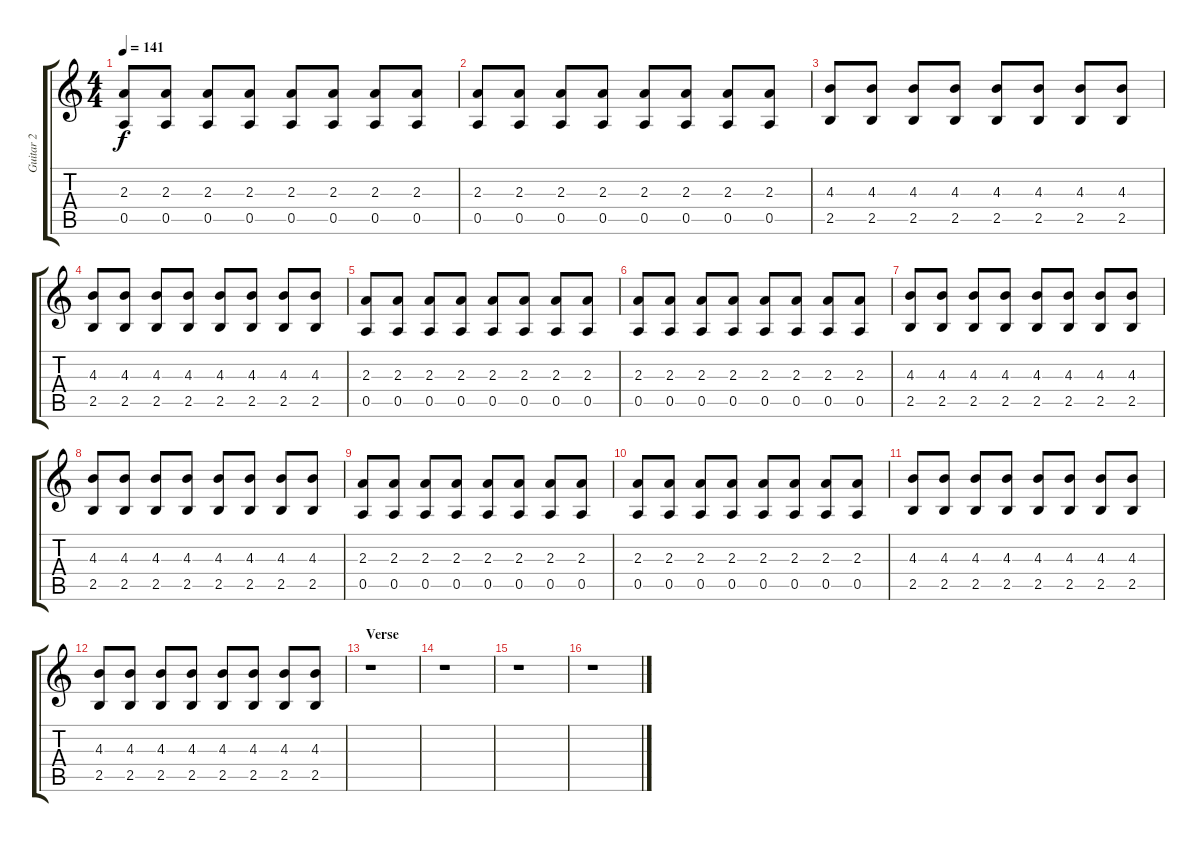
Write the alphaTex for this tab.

\track ("Guitar 2" "Guitar 2") {instrument electricguitarclean}
\staff {score tabs}
\tuning (E4 B3 G3 D3 A2 E2) {hide}
\ts (4 4)
\tempo 141
\clef g2
\ks c
(2.3 0.5).8{dy f} (2.3 0.5).8 (2.3 0.5).8 (2.3 0.5).8 (2.3 0.5).8 (2.3 0.5).8 (2.3 0.5).8 (2.3 0.5).8 |
(2.3 0.5).8 (2.3 0.5).8 (2.3 0.5).8 (2.3 0.5).8 (2.3 0.5).8 (2.3 0.5).8 (2.3 0.5).8 (2.3 0.5).8 |
(4.3 2.5).8 (4.3 2.5).8 (4.3 2.5).8 (4.3 2.5).8 (4.3 2.5).8 (4.3 2.5).8 (4.3 2.5).8 (4.3 2.5).8 |
(4.3 2.5).8 (4.3 2.5).8 (4.3 2.5).8 (4.3 2.5).8 (4.3 2.5).8 (4.3 2.5).8 (4.3 2.5).8 (4.3 2.5).8 |
(2.3 0.5).8 (2.3 0.5).8 (2.3 0.5).8 (2.3 0.5).8 (2.3 0.5).8 (2.3 0.5).8 (2.3 0.5).8 (2.3 0.5).8 |
(2.3 0.5).8 (2.3 0.5).8 (2.3 0.5).8 (2.3 0.5).8 (2.3 0.5).8 (2.3 0.5).8 (2.3 0.5).8 (2.3 0.5).8 |
(4.3 2.5).8 (4.3 2.5).8 (4.3 2.5).8 (4.3 2.5).8 (4.3 2.5).8 (4.3 2.5).8 (4.3 2.5).8 (4.3 2.5).8 |
(4.3 2.5).8 (4.3 2.5).8 (4.3 2.5).8 (4.3 2.5).8 (4.3 2.5).8 (4.3 2.5).8 (4.3 2.5).8 (4.3 2.5).8 |
(2.3 0.5).8 (2.3 0.5).8 (2.3 0.5).8 (2.3 0.5).8 (2.3 0.5).8 (2.3 0.5).8 (2.3 0.5).8 (2.3 0.5).8 |
(2.3 0.5).8 (2.3 0.5).8 (2.3 0.5).8 (2.3 0.5).8 (2.3 0.5).8 (2.3 0.5).8 (2.3 0.5).8 (2.3 0.5).8 |
(4.3 2.5).8 (4.3 2.5).8 (4.3 2.5).8 (4.3 2.5).8 (4.3 2.5).8 (4.3 2.5).8 (4.3 2.5).8 (4.3 2.5).8 |
(4.3 2.5).8 (4.3 2.5).8 (4.3 2.5).8 (4.3 2.5).8 (4.3 2.5).8 (4.3 2.5).8 (4.3 2.5).8 (4.3 2.5).8 |
\section ("" "Verse")
r.1 |
r.1 |
r.1 |
r.1
